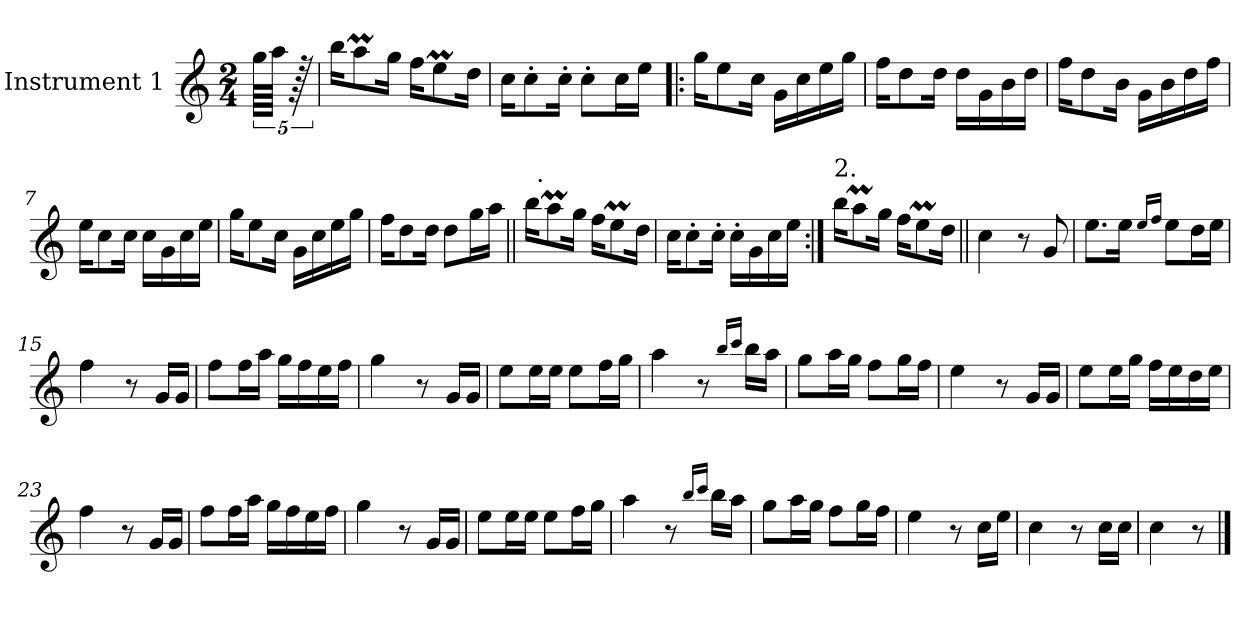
**kern
*part1
*staff1
*I"Instrument 1
*clefG2
*k[]
*M2/4
*MM80
=1
80gg\LL
80aa\JJ
160r
=2
16bb\KL
8aaM\
16gg\Jk
16ff\KL
8eem\
16dd\Jk
=3
16cc\KL
8cc'\
16cc'\Jk
8cc'\L
16cc\L
16ee\JJ
=4!|:
16gg\KL
8ee\
16cc\Jk
16g\LL
16cc\
16ee\
16gg\JJ
=5
16ff\KL
8dd\
16dd\Jk
16dd\LL
16g\
16b\
16dd\JJ
!!LO:LB:g=z
=6
16ff\KL
8dd\
16b\Jk
16g\LL
16b\
16dd\
16ff\JJ
=7
16ee\KL
8cc\
16cc\Jk
16cc\LL
16g\
16cc\
16ee\JJ
=8
16gg\KL
8ee\
16cc\Jk
16g\LL
16cc\
16ee\
16gg\JJ
=9
16ff\KL
8dd\
16dd\Jk
8dd\L
16gg\L
16aa\JJ
=10||
*^
16bb\KL	32ryy
!	!LO:TX:a:t=.
.	4...ryy
8aaM\	.
16gg\Jk	.
16ff\KL	.
8eem\	.
16dd\Jk	.
*v	*v
=11
16cc\KL
8cc'\
16cc'\Jk
16cc'\LL
16g\
16cc\
16ee\JJ
!!LO:LB:g=z
=12:|!
!LO:TX:a:t=2.
16bb\KL
8aaM\
16gg\Jk
16ff\KL
8eem\
16dd\Jk
=13||
4cc\
8r
8g/
=14
8.ee\L
16ee\Jk
16qee/LL
16qff/JJ
8ee\L
16dd\L
16ee\JJ
=15
4ff\
8r
16g/LL
16g/JJ
=16
8ff\L
16ff\L
16aa\JJ
16gg\LL
16ff\
16ee\
16ff\JJ
=17
4gg\
8r
16g/LL
16g/JJ
=18
8ee\L
16ee\L
16ee\JJ
8ee\L
16ff\L
16gg\JJ
!!LO:LB:g=z
=19
4aa\
8r
16qbb/LL
16qccc/JJ
16bb\LL
16aa\JJ
=20
8gg\L
16aa\L
16gg\JJ
8ff\L
16gg\L
16ff\JJ
=21
4ee\
8r
16g/LL
16g/JJ
=22
8ee\L
16ee\L
16gg\JJ
16ff\LL
16ee\
16dd\
16ee\JJ
=23
4ff\
8r
16g/LL
16g/JJ
=24
8ff\L
16ff\L
16aa\JJ
16gg\LL
16ff\
16ee\
16ff\JJ
=25
4gg\
8r
16g/LL
16g/JJ
!!LO:LB:g=z
=26
8ee\L
16ee\L
16ee\JJ
8ee\L
16ff\L
16gg\JJ
=27
4aa\
8r
16qbb/LL
16qccc/JJ
16bb\LL
16aa\JJ
=28
8gg\L
16aa\L
16gg\JJ
8ff\L
16gg\L
16ff\JJ
=29
4ee\
8r
16cc\LL
16ee\JJ
!!LO:LB:g=z
=30
4cc\
8r
16cc\LL
16cc\JJ
=31
4cc\
8r
==
*-
